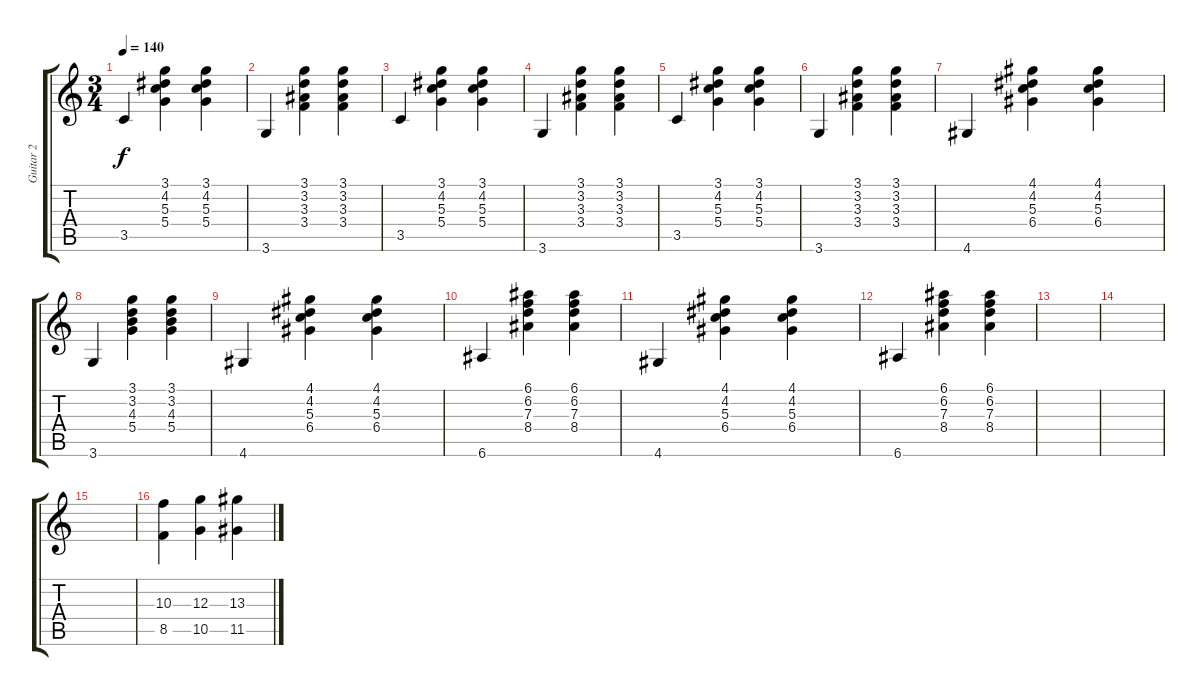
\track ("Guitar 2" "Guitar 2") {instrument acousticguitarnylon}
\staff {score tabs}
\tuning (E4 B3 G3 D3 A2 E2) {hide}
\ts (3 4)
\tempo 140
\clef g2
\ks c
3.5.4{dy f} (3.1 4.2 5.3 5.4).4 (3.1 4.2 5.3 5.4).4 |
3.6.4 (3.1 3.2 3.3 3.4).4 (3.1 3.2 3.3 3.4).4 |
3.5.4 (3.1 4.2 5.3 5.4).4 (3.1 4.2 5.3 5.4).4 |
3.6.4 (3.1 3.2 3.3 3.4).4 (3.1 3.2 3.3 3.4).4 |
3.5.4 (3.1 4.2 5.3 5.4).4 (3.1 4.2 5.3 5.4).4 |
3.6.4 (3.1 3.2 3.3 3.4).4 (3.1 3.2 3.3 3.4).4 |
4.6.4 (4.1 4.2 5.3 6.4).4 (4.1 4.2 5.3 6.4).4 |
3.6.4 (3.1 3.2 4.3 5.4).4 (3.1 3.2 4.3 5.4).4 |
4.6.4 (4.1 4.2 5.3 6.4).4 (4.1 4.2 5.3 6.4).4 |
6.6.4 (6.1 6.2 7.3 8.4).4 (6.1 6.2 7.3 8.4).4 |
4.6.4 (4.1 4.2 5.3 6.4).4 (4.1 4.2 5.3 6.4).4 |
6.6.4 (6.1 6.2 7.3 8.4).4 (6.1 6.2 7.3 8.4).4 |
|
|
|
(10.3 8.5).4 (12.3 10.5).4 (13.3 11.5).4
